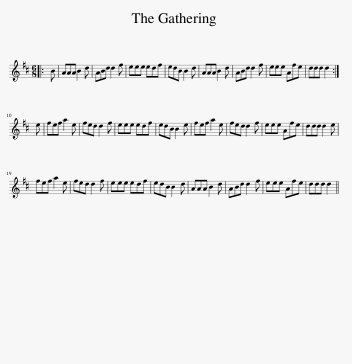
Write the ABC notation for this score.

X:1
L:1/8
M:6/8
I:linebreak $
K:D
V:1 treble
V:1
|: B | AAA B2 d | ABd d2 f | eee edf | edB B2 d | %5
 AAA B2 d | ABd d2 f | eee Afe | ddd d2 :|$ e | %10
 fef a2 e | fed d2 f | eee edf | edB B2 e | fef a2 e | %15
 fed d2 f | eee Afe | ddd d2 e |$ fef a2 e | fed d2 f | %20
 eee edf | edB B2 d | AAA B2 d | ABd d2 f | eee Afe | %25
 ddd d2 || %26
